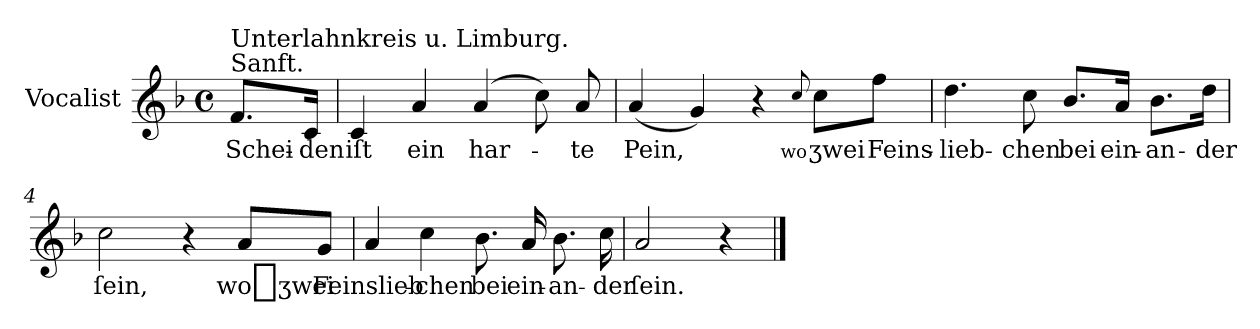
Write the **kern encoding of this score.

**kern	**text
*part1	*part1
*staff1	*staff1
*I"Vocalist	*
*k[b-]	*
*F:	*
*M4/4	*
*met(c)	*
=	=
!LO:TX:a:t=Sanft.	!
!LO:TX:a:t=Unterlahnkreis u. Limburg.	!
8.fL	Schei-
16cJk	-den
=1	=1
4c	iſt
4a	ein
(4a	har-
8cc)	.
8a	-te
=2	=2
(4a	Pein,
4g)	.
4r	.
8qqcc	wo
8ccL	ʒwei
8ffJ	Feins-
=3	=3
4.dd	-lieb-
8cc	-chen
8.b-L	bei
16aJk	ein-
8.b-L	-an-
16ddJk	-der
=4	=4
2cc	ſein,
4r	.
8aL	wo_ʒwei
8gJ	Feinslieb-
=5	=5
4a	.
4cc	-chen
8.b-	bei
16a	ein-
8.b-	-an-
16cc	-der
=6	=6
2a	ſein.
4r	.
==	==
*-	*-
